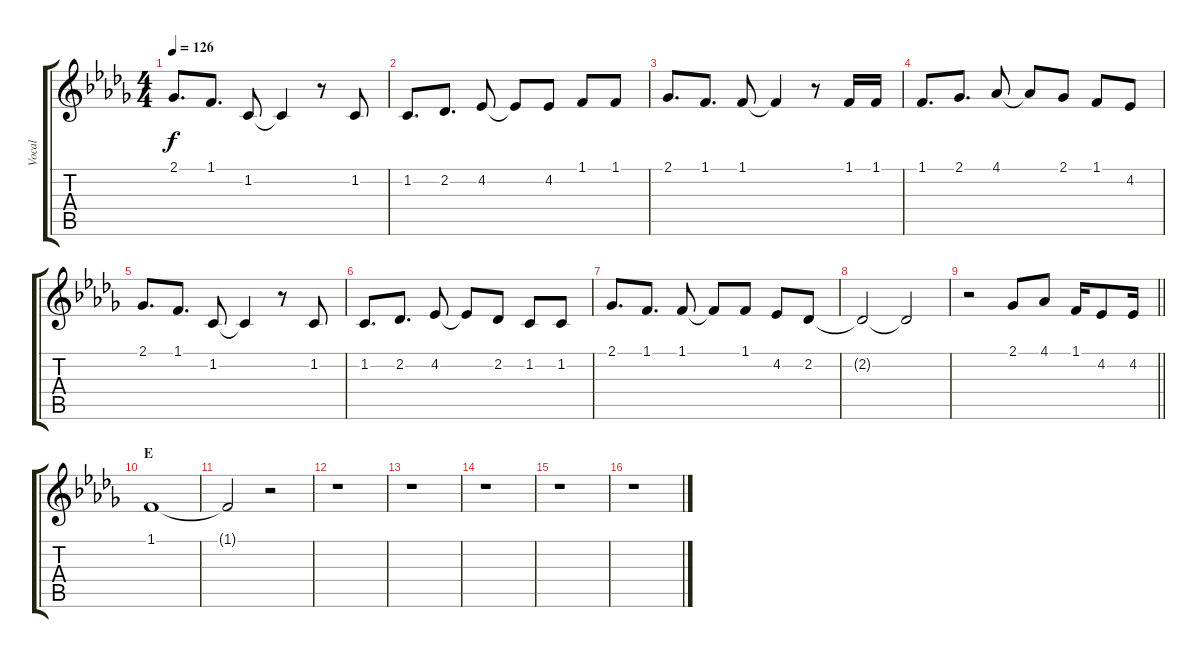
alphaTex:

\track ("Vocal" "Vocal") {instrument altosax}
\staff {score tabs}
\tuning (E4 B3 G3 D3 A2 E2) {hide}
\ts (4 4)
\tempo 126
\clef g2
\ks db
2.1.8{d dy f} 1.1.8{d} 1.2.8 1.2{t}.4 r.8 1.2.8 |
1.2.8{d} 2.2.8{d} 4.2.8 4.2{t}.8 4.2.8 1.1.8 1.1.8 |
2.1.8{d} 1.1.8{d} 1.1.8 1.1{t}.4 r.8 1.1.16 1.1.16 |
1.1.8{d} 2.1.8{d} 4.1.8 4.1{t}.8 2.1.8 1.1.8 4.2.8 |
2.1.8{d} 1.1.8{d} 1.2.8 1.2{t}.4 r.8 1.2.8 |
1.2.8{d} 2.2.8{d} 4.2.8 4.2{t}.8 2.2.8 1.2.8 1.2.8 |
2.1.8{d} 1.1.8{d} 1.1.8 1.1{t}.8 1.1.8 4.2.8 2.2.8 |
2.2{t}.2 2.2{t}.2 |
\barLineRight lightlight
r.2 2.1.8 4.1.8 1.1.16 4.2.8 4.2.16 |
\section ("" "E")
1.1.1 |
1.1{t}.2 r.2 |
r.1 |
r.1 |
r.1 |
r.1 |
r.1
